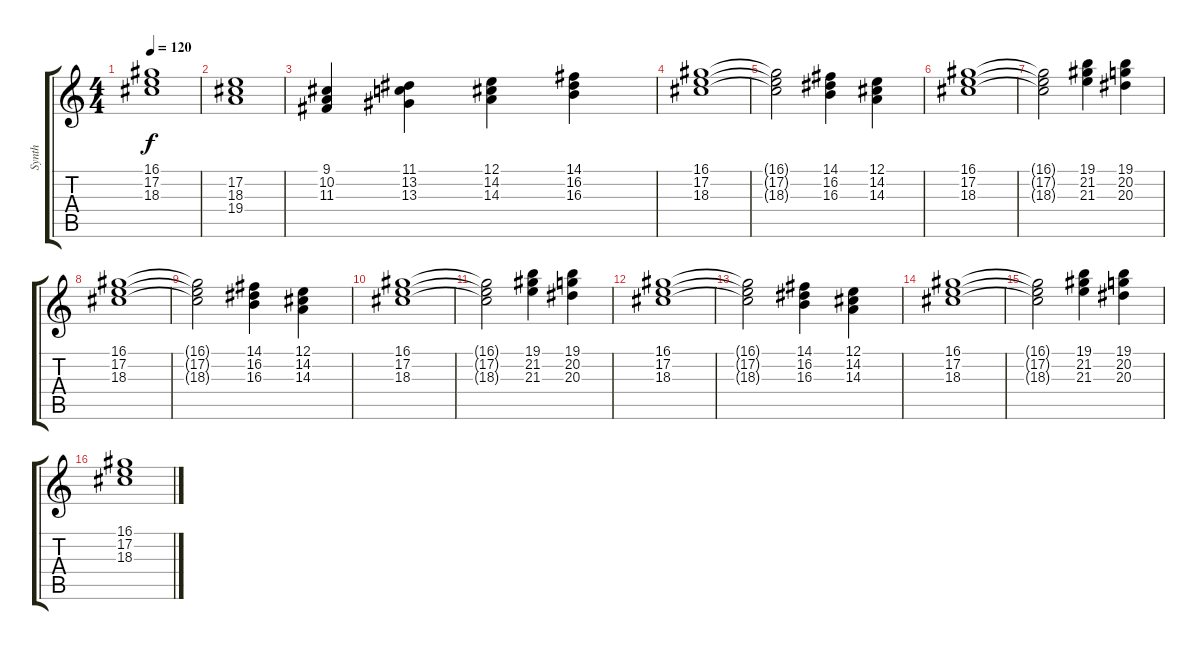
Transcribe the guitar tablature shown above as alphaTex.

\track ("Synth" "Synth") {instrument stringensemble1}
\staff {score tabs}
\tuning (E4 B3 G3 D3 A2 E2) {hide}
\ts (4 4)
\tempo 120
\clef g2
\ks c
(16.1 17.2 18.3).1{dy f} |
(17.2 18.3 19.4).1 |
(9.1 10.2 11.3).4 (11.1 13.2 13.3).4 (12.1 14.2 14.3).4 (14.1 16.2 16.3).4 |
(16.1 17.2 18.3).1 |
(16.1{t} 17.2{t} 18.3{t}).2 (14.1 16.2 16.3).4 (12.1 14.2 14.3).4 |
(16.1 17.2 18.3).1 |
(16.1{t} 17.2{t} 18.3{t}).2 (19.1 21.2 21.3).4 (19.1 20.2 20.3).4 |
(16.1 17.2 18.3).1 |
(16.1{t} 17.2{t} 18.3{t}).2 (14.1 16.2 16.3).4 (12.1 14.2 14.3).4 |
(16.1 17.2 18.3).1 |
(16.1{t} 17.2{t} 18.3{t}).2 (19.1 21.2 21.3).4 (19.1 20.2 20.3).4 |
(16.1 17.2 18.3).1 |
(16.1{t} 17.2{t} 18.3{t}).2 (14.1 16.2 16.3).4 (12.1 14.2 14.3).4 |
(16.1 17.2 18.3).1 |
(16.1{t} 17.2{t} 18.3{t}).2 (19.1 21.2 21.3).4 (19.1 20.2 20.3).4 |
(16.1 17.2 18.3).1
